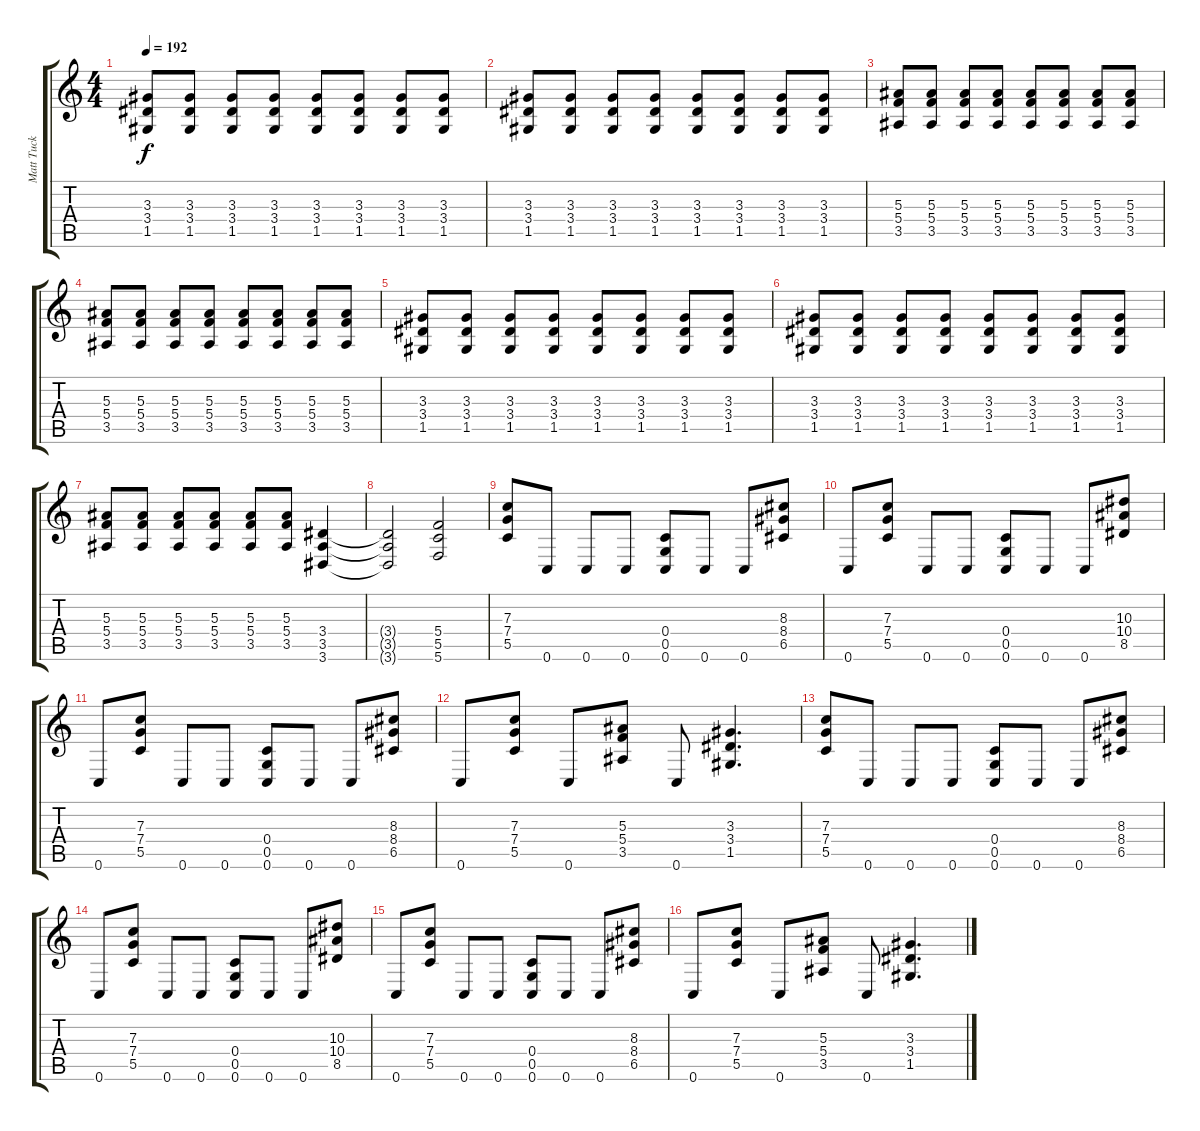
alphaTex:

\track ("Matt Tuck " "Matt Tuck ") {instrument distortionguitar}
\staff {score tabs}
\tuning (D4 A3 F3 C3 G2 C2) {hide}
\ts (4 4)
\tempo 192
\clef g2
\ks c
(3.3 3.4 1.5).8{dy f} (3.3 3.4 1.5).8 (3.3 3.4 1.5).8 (3.3 3.4 1.5).8 (3.3 3.4 1.5).8 (3.3 3.4 1.5).8 (3.3 3.4 1.5).8 (3.3 3.4 1.5).8 |
(3.3 3.4 1.5).8 (3.3 3.4 1.5).8 (3.3 3.4 1.5).8 (3.3 3.4 1.5).8 (3.3 3.4 1.5).8 (3.3 3.4 1.5).8 (3.3 3.4 1.5).8 (3.3 3.4 1.5).8 |
(5.3 5.4 3.5).8 (5.3 5.4 3.5).8 (5.3 5.4 3.5).8 (5.3 5.4 3.5).8 (5.3 5.4 3.5).8 (5.3 5.4 3.5).8 (5.3 5.4 3.5).8 (5.3 5.4 3.5).8 |
(5.3 5.4 3.5).8 (5.3 5.4 3.5).8 (5.3 5.4 3.5).8 (5.3 5.4 3.5).8 (5.3 5.4 3.5).8 (5.3 5.4 3.5).8 (5.3 5.4 3.5).8 (5.3 5.4 3.5).8 |
(3.3 3.4 1.5).8 (3.3 3.4 1.5).8 (3.3 3.4 1.5).8 (3.3 3.4 1.5).8 (3.3 3.4 1.5).8 (3.3 3.4 1.5).8 (3.3 3.4 1.5).8 (3.3 3.4 1.5).8 |
(3.3 3.4 1.5).8 (3.3 3.4 1.5).8 (3.3 3.4 1.5).8 (3.3 3.4 1.5).8 (3.3 3.4 1.5).8 (3.3 3.4 1.5).8 (3.3 3.4 1.5).8 (3.3 3.4 1.5).8 |
(5.3 5.4 3.5).8 (5.3 5.4 3.5).8 (5.3 5.4 3.5).8 (5.3 5.4 3.5).8 (5.3 5.4 3.5).8 (5.3 5.4 3.5).8 (3.4 3.5 3.6).4 |
(3.4{t} 3.5{t} 3.6{t}).2 (5.4 5.5 5.6).2 |
(7.3 7.4 5.5).8 0.6.8 0.6.8 0.6.8 (0.4 0.5 0.6).8 0.6.8 0.6.8 (8.3 8.4 6.5).8 |
0.6.8 (7.3 7.4 5.5).8 0.6.8 0.6.8 (0.4 0.5 0.6).8 0.6.8 0.6.8 (10.3 10.4 8.5).8 |
0.6.8 (7.3 7.4 5.5).8 0.6.8 0.6.8 (0.4 0.5 0.6).8 0.6.8 0.6.8 (8.3 8.4 6.5).8 |
0.6.8 (7.3 7.4 5.5).8 0.6.8 (5.3 5.4 3.5).8 0.6.8 (3.3 3.4 1.5).4{d} |
(7.3 7.4 5.5).8 0.6.8 0.6.8 0.6.8 (0.4 0.5 0.6).8 0.6.8 0.6.8 (8.3 8.4 6.5).8 |
0.6.8 (7.3 7.4 5.5).8 0.6.8 0.6.8 (0.4 0.5 0.6).8 0.6.8 0.6.8 (10.3 10.4 8.5).8 |
0.6.8 (7.3 7.4 5.5).8 0.6.8 0.6.8 (0.4 0.5 0.6).8 0.6.8 0.6.8 (8.3 8.4 6.5).8 |
0.6.8 (7.3 7.4 5.5).8 0.6.8 (5.3 5.4 3.5).8 0.6.8 (3.3 3.4 1.5).4{d}
